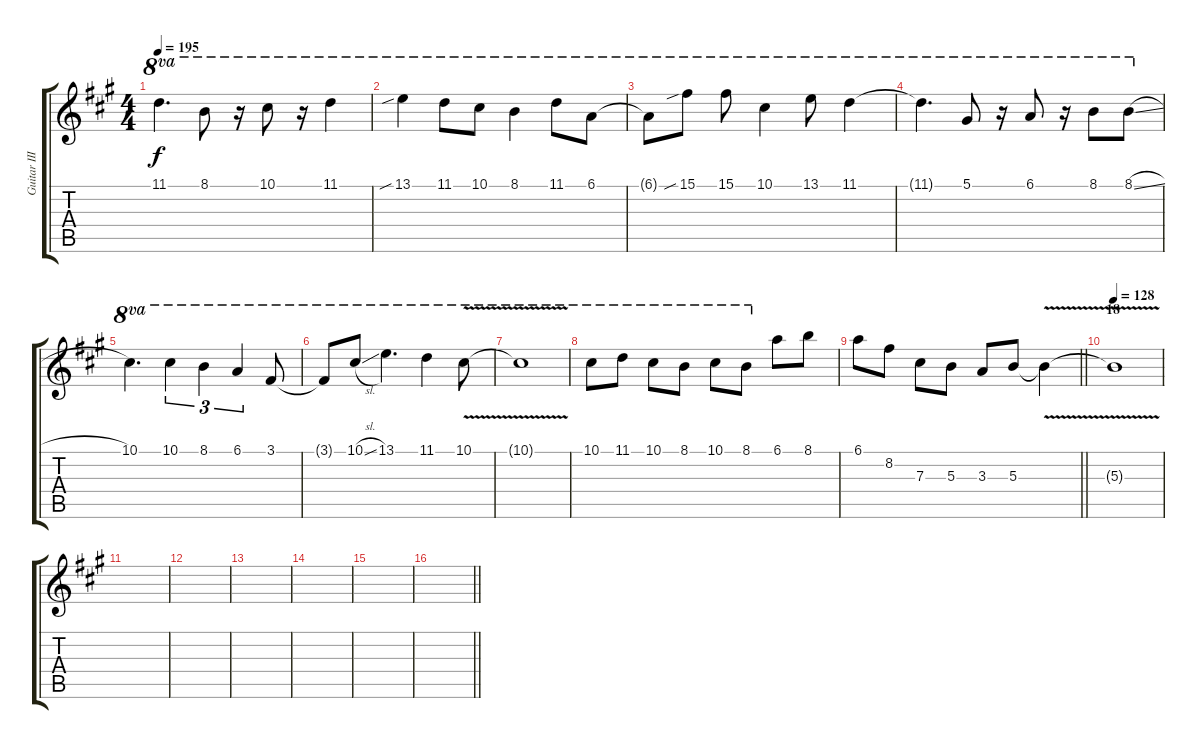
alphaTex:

\track ("Guitar III" "Guitar III") {instrument overdrivenguitar}
\staff {score tabs}
\tuning (Eb4 Bb3 Gb3 Db3 Ab2 Db2) {hide}
\ts (4 4)
\tempo 195
\clef g2
\ks f#minor
11.1.4{d ot 8va dy f} 8.1.8{ot 8va} r.16{ot 8va} 10.1.8{ot 8va} r.16{ot 8va} 11.1.4{ot 8va} |
13.1{sib}.4{ot 8va} 11.1.8{ot 8va} 10.1.8{ot 8va} 8.1.4{ot 8va} 11.1.8{ot 8va} 6.1.8{ot 8va} |
6.1{t}.8{ot 8va} 15.1{sib}.8{ot 8va} 15.1.8{ot 8va} 10.1.4{ot 8va} 13.1.8{ot 8va} 11.1.4{ot 8va} |
11.1{t}.4{d ot 8va} 5.1.8{ot 8va} r.16{ot 8va} 6.1.8{ot 8va} r.16{ot 8va} 8.1.8{ot 8va} 8.1{sl}.8{ot 8va} |
10.1.4{d ot 8va} 10.1.4{tu (3 2) ot 8va} 8.1.4{tu (3 2) ot 8va} 6.1.4{tu (3 2) ot 8va} 3.1.8{ot 8va} |
3.1{t}.8{ot 8va} 10.1{sl}.8{ot 8va} 13.1.4{d ot 8va} 11.1.4{ot 8va} 10.1{v}.8{ot 8va} |
10.1{t}.1{ot 8va} |
10.1.8{ot 8va} 11.1.8{ot 8va} 10.1.8{ot 8va} 8.1.8{ot 8va} 10.1.8{ot 8va} 8.1.8{ot 8va} 6.1.8 8.1.8 |
\barLineRight lightlight
6.1.8 8.2.8 7.3.8 5.3.8 3.3.8 5.3.8 5.3{v t}.4 |
\section ("" "18")
\tempo 128
5.3{t}.1 |
|
|
|
|
|
\barLineRight lightlight
